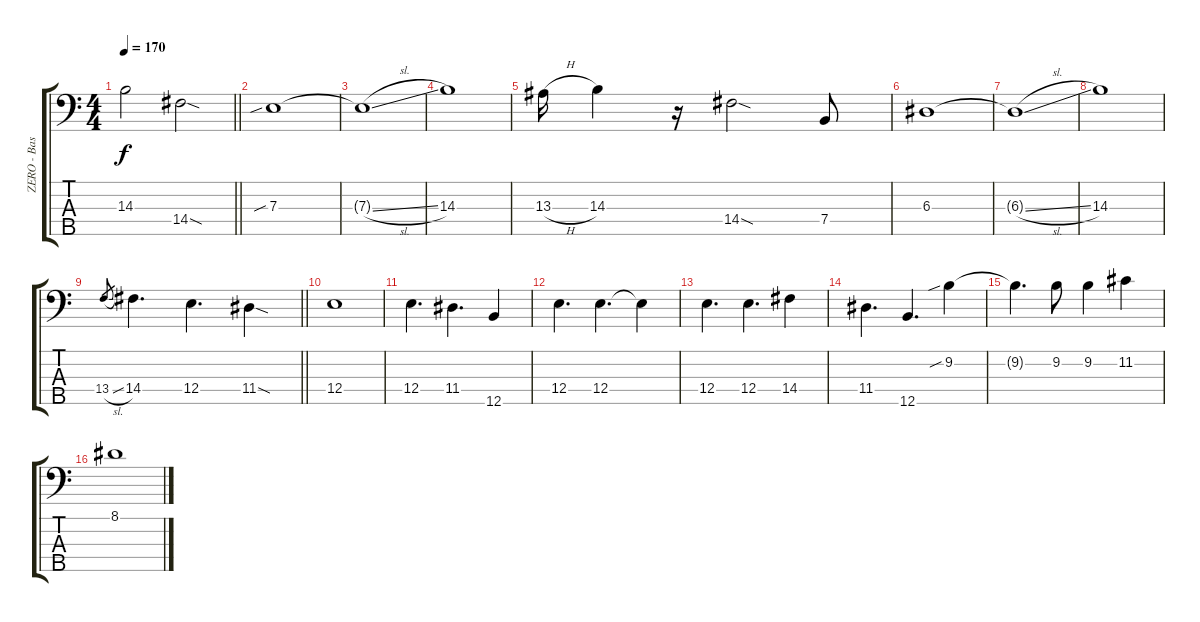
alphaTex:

\track ("ZERO - Bass" "ZERO - Bas") {instrument electricbassfinger}
\staff {score tabs}
\tuning (G2 D2 A1 E1 B0) {hide}
\ts (4 4)
\tempo 170
\clef f4
\barLineRight lightlight
\ks c
14.3{t}.2{dy f} 14.4{sod}.2 |
\section ("" "")
7.3{sib}.1 |
7.3{sl t}.1 |
14.3.1 |
13.3{h}.16 14.3.4 r.16 14.4{sod}.2 7.4.8 |
6.3.1 |
6.3{sl t}.1 |
14.3.1 |
\barLineRight lightlight
13.4{sl}.8{gr} 14.4.4{d} 12.4.4{d} 11.4{sod}.4 |
\section ("" "")
12.4.1 |
12.4.4{d} 11.4.4{d} 12.5.4 |
12.4.4{d} 12.4.4{d} 12.4{t}.4 |
12.4.4{d} 12.4.4{d} 14.4.4 |
11.4.4{d} 12.5.4{d} 9.2{sib}.4 |
9.2{t}.4{d} 9.2.8 9.2.4 11.2.4 |
8.1.1
